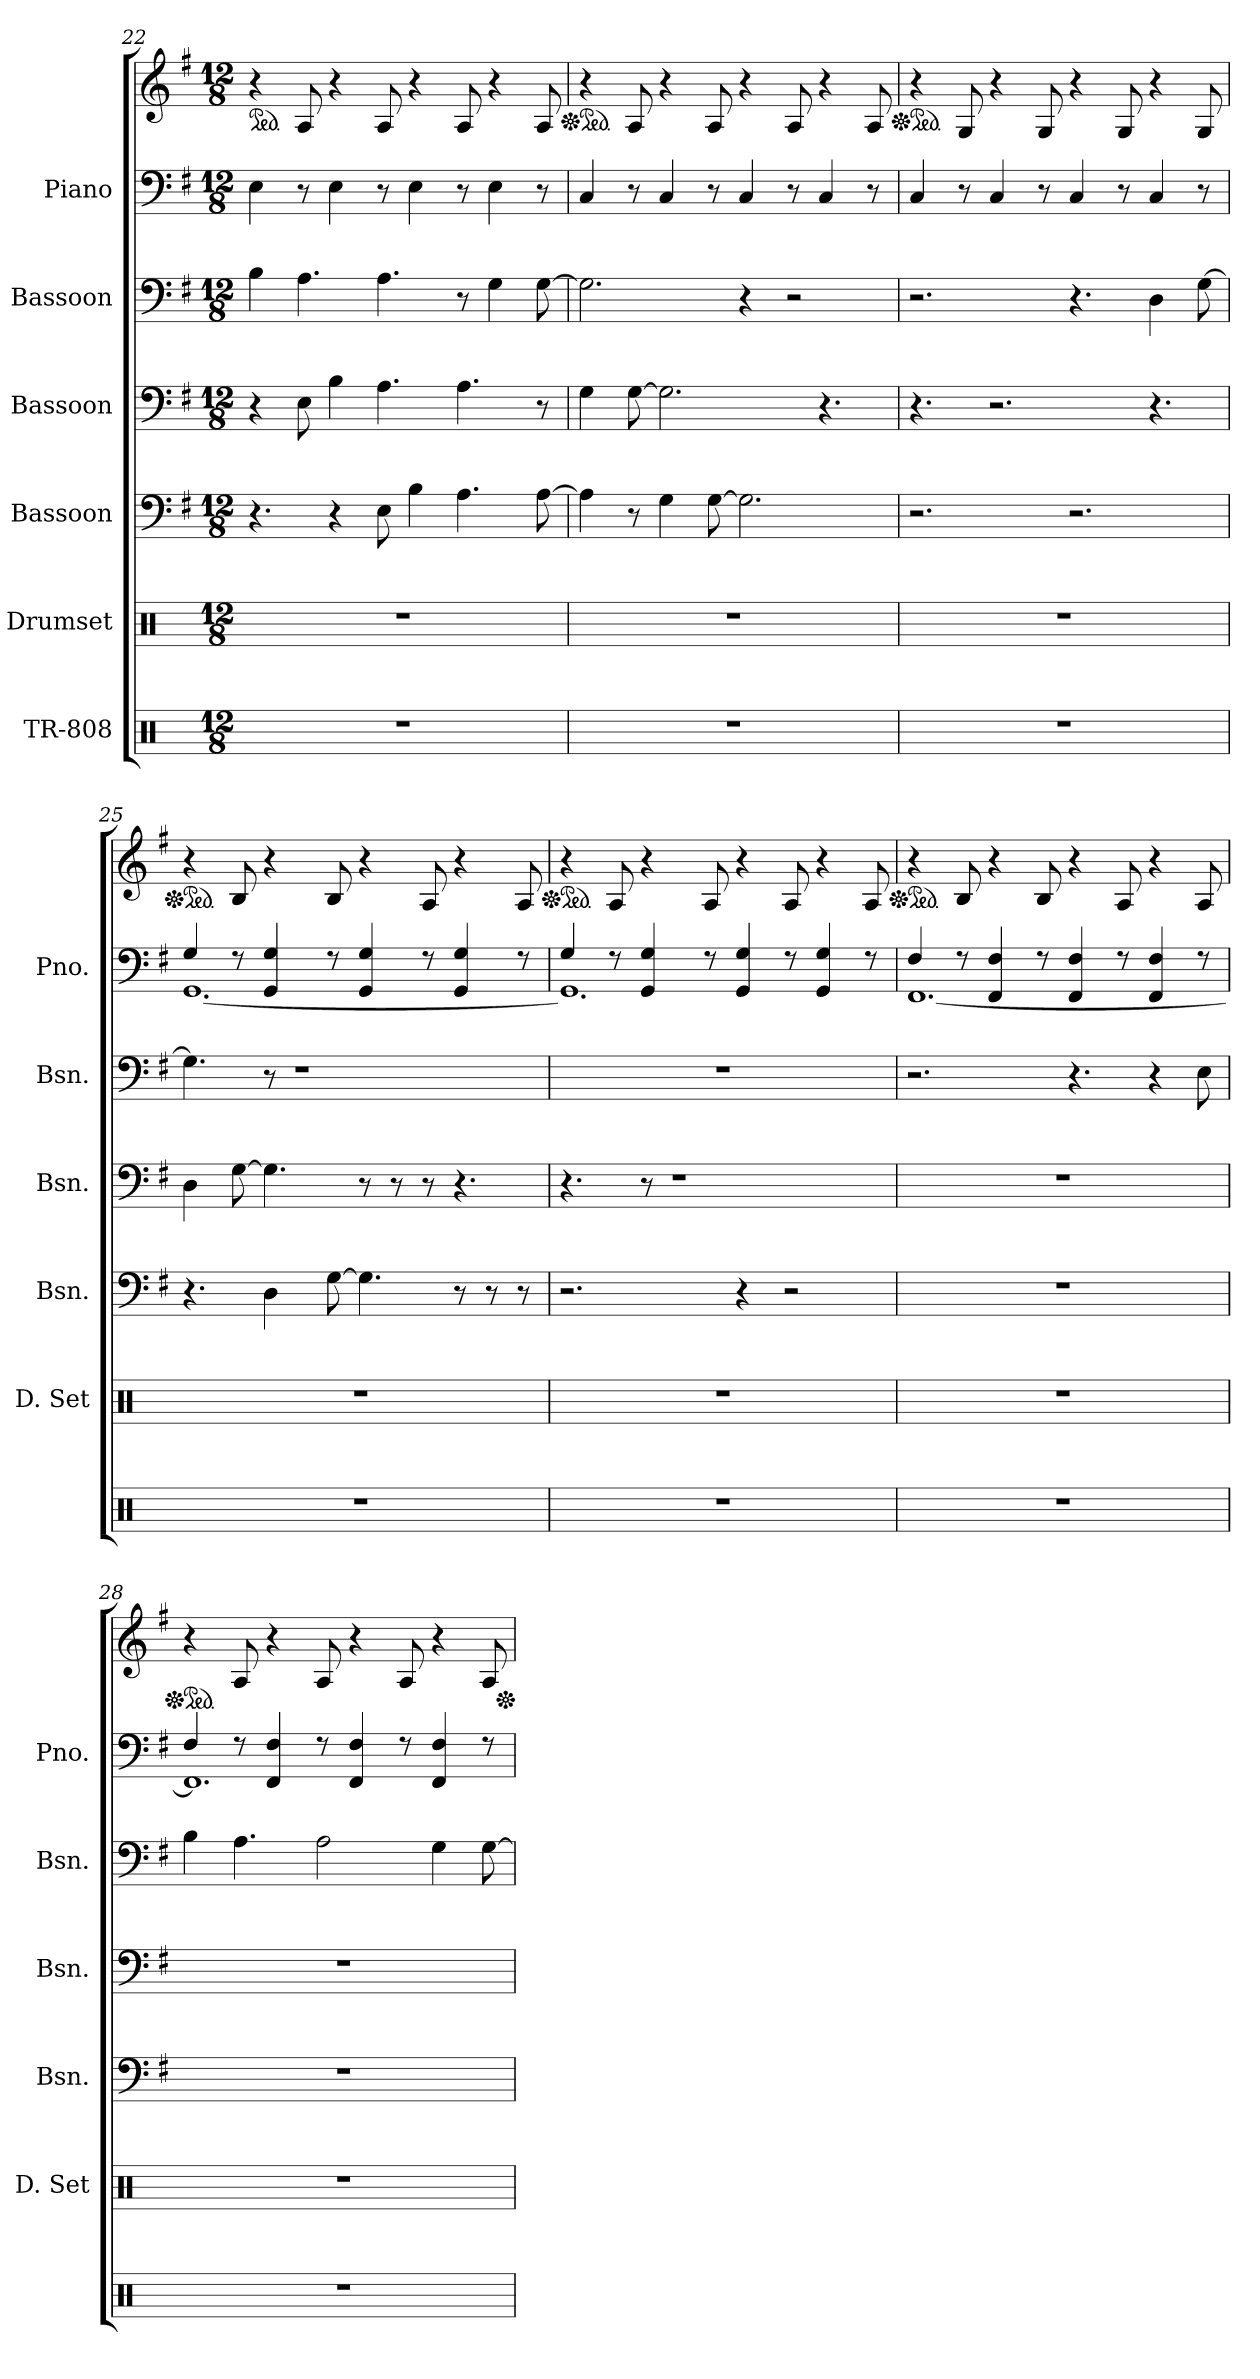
**kern	**kern	**kern	**kern	**kern	**kern	**kern
*part6	*part5	*part4	*part3	*part2	*part1	*part1
*staff7	*staff6	*staff5	*staff4	*staff3	*staff2	*staff1
*I"TR-808	*I"Drumset	*I"Bassoon	*I"Bassoon	*I"Bassoon	*I"Piano	*
*	*I'D. Set	*I'Bsn.	*I'Bsn.	*I'Bsn.	*I'Pno.	*
*clefX	*clefX	*clefF4	*clefF4	*clefF4	*clefF4	*clefG2
*k[]	*k[]	*k[f#]	*k[f#]	*k[f#]	*k[f#]	*k[f#]
*M12/8	*M12/8	*M12/8	*M12/8	*M12/8	*M12/8	*M12/8
*	*	*	*	*	*	*ped
=22	=22	=22	=22	=22	=22	=22
1.r	1.r	4.r	4r	4B\	4E\	4r
.	.	.	8E\	4.A\	8r	8A/
.	.	4r	4B\	.	4E\	4r
.	.	8E\	4.A\	4.A\	8r	8A/
.	.	4B\	.	.	4E\	4r
.	.	4.A\	4.A\	8r	8r	8A/
.	.	.	.	4G\	4E\	4r
.	.	[8A\	8r	[8G\	8r	8A/
=23	=23	=23	=23	=23	=23	=23
*	*	*	*	*	*	*Xped
*	*	*	*	*	*	*ped
1.r	1.r	4A\]	4G\	2.G\]	4C/	4r
.	.	8r	[8G\	.	8r	8A/
.	.	4G\	2.G\]	.	4C/	4r
.	.	[8G\	.	.	8r	8A/
.	.	2.G\]	.	4r	4C/	4r
.	.	.	.	2r	8r	8A/
.	.	.	4.r	.	4C/	4r
.	.	.	.	.	8r	8A/
=24	=24	=24	=24	=24	=24	=24
*	*	*	*	*	*	*Xped
*	*	*	*	*	*	*ped
1.r	1.r	2.r	4.r	2.r	4C/	4r
.	.	.	.	.	8r	8G/
.	.	.	2.r	.	4C/	4r
.	.	.	.	.	8r	8G/
.	.	2.r	.	4.r	4C/	4r
.	.	.	.	.	8r	8G/
.	.	.	4.r	4D\	4C/	4r
.	.	.	.	[8G\	8r	8G/
!!LO:PB:g=z
=25	=25	=25	=25	=25	=25	=25
*	*	*	*	*	*^	*
*	*	*	*	*	*	*	*Xped
*	*	*	*	*	*	*	*ped
1.r	1.r	4.r	4D\	4.G\]	4G/	[1.GG	4r
.	.	.	[8G\	.	8r	.	8B/
.	.	4D\	4.G\]	8r	4GG/ 4G/	.	4r
.	.	.	.	1r	.	.	.
.	.	[8G\	.	.	8r	.	8B/
.	.	4.G\]	8r	.	4GG/ 4G/	.	4r
.	.	.	8r	.	.	.	.
.	.	.	8r	.	8r	.	8A/
.	.	8r	4.r	.	4GG/ 4G/	.	4r
.	.	8r	.	.	.	.	.
.	.	8r	.	.	8r	.	8A/
=26	=26	=26	=26	=26	=26	=26	=26
*	*	*	*	*	*	*	*Xped
*	*	*	*	*	*	*	*ped
1.r	1.r	2.r	4.r	1.r	4G/	1.GG]	4r
.	.	.	.	.	8r	.	8A/
.	.	.	8r	.	4GG/ 4G/	.	4r
.	.	.	1r	.	.	.	.
.	.	.	.	.	8r	.	8A/
.	.	4r	.	.	4GG/ 4G/	.	4r
.	.	2r	.	.	8r	.	8A/
.	.	.	.	.	4GG/ 4G/	.	4r
.	.	.	.	.	8r	.	8A/
=27	=27	=27	=27	=27	=27	=27	=27
*	*	*	*	*	*	*	*Xped
*	*	*	*	*	*	*	*ped
1.r	1.r	1.r	1.r	2.r	4F#/	[1.FF#	4r
.	.	.	.	.	8r	.	8B/
.	.	.	.	.	4FF#/ 4F#/	.	4r
.	.	.	.	.	8r	.	8B/
.	.	.	.	4.r	4FF#/ 4F#/	.	4r
.	.	.	.	.	8r	.	8A/
.	.	.	.	4r	4FF#/ 4F#/	.	4r
.	.	.	.	8E\	8r	.	8A/
!!LO:PB:g=z
=28	=28	=28	=28	=28	=28	=28	=28
*	*	*	*	*	*	*	*Xped
*	*	*	*	*	*	*	*ped
1.r	1.r	1.r	1.r	4B\	4F#/	1.FF#]	4r
.	.	.	.	4.A\	8r	.	8A/
.	.	.	.	.	4FF#/ 4F#/	.	4r
.	.	.	.	2A\	8r	.	8A/
.	.	.	.	.	4FF#/ 4F#/	.	4r
.	.	.	.	.	8r	.	8A/
.	.	.	.	4G\	4FF#/ 4F#/	.	4r
.	.	.	.	[8G\	8r	.	8A/
*	*	*	*	*	*v	*v	*
*	*	*	*	*	*	*Xped
=	=	=	=	=	=	=
*-	*-	*-	*-	*-	*-	*-
